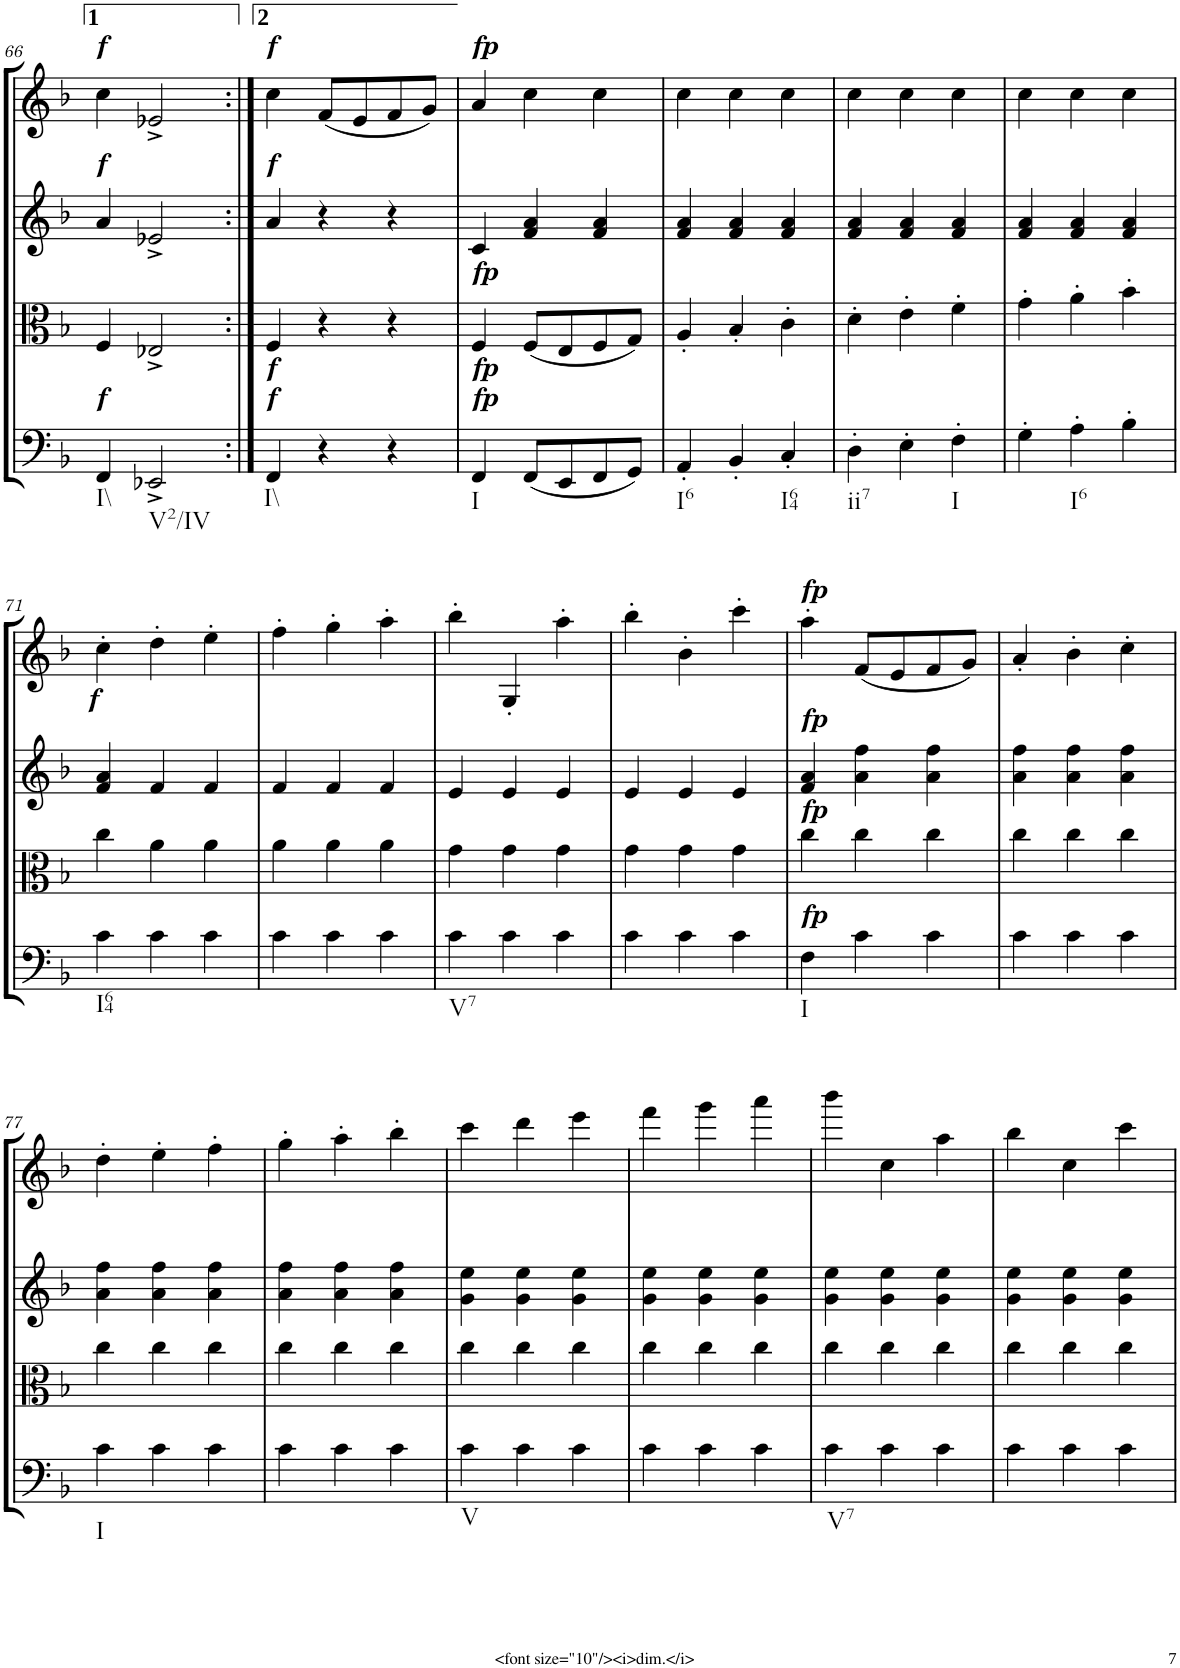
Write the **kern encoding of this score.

**kern	**kern	**kern	**kern
*part4	*part3	*part2	*part1
*staff4	*staff3	*staff2	*staff1
*I"Cello	*I"Viola	*I"2nd Violin	*I"1st Violin
*	*I'Vla	*I'Vln	*I'Vln
!!LO:PB:g=z
*clefF4	*clefC3	*clefG2	*clefG2
*k[b-]	*k[b-]	*k[b-]	*k[b-]
*F:	*F:	*F:	*F:
*M3/4	*M3/4	*M3/4	*M3/4
=66	=66	=66	=66
!	!	!	!LO:TX:a:Bi:t=f
!	!	!LO:TX:a:Bi:t=f	!
!LO:TX:a:Bi:t=f	!	!	!
!LO:TX:b:t=I\\	!	!	!
4FF/	4F/	4a/	4cc\
!LO:TX:b:t=V2/IV	!	!	!
2EE-X^/	2E-X^/	2e-X^/	2e-X^/
=66X1:|!	=66X1:|!	=66X1:|!	=66X1:|!
!	!	!	!LO:TX:a:Bi:t=f
!	!	!LO:TX:a:Bi:t=f	!
!LO:TX:a:Bi:t=f	!	!	!
!LO:TX:a:Bi:t=f	!	!	!
!LO:TX:b:t=I\\	!	!	!
4FF/	4F/	4a/	4cc\
4r	4r	4r	(8f/L
.	.	.	8e/
4r	4r	4r	8f/
.	.	.	8g/J)
=67	=67	=67	=67
!	!	!	!LO:TX:a:Bi:t=fp
!	!LO:TX:a:Bi:t=fp	!	!
!LO:TX:a:Bi:t=fp	!	!	!
!LO:TX:a:Bi:t=fp	!	!	!
!LO:TX:b:t=I	!	!	!
4FF/	4F/	4c/	4a/
(8FF/L	(8F/L	4f/ 4a/	4cc\
8EE/	8E/	.	.
8FF/	8F/	4f/ 4a/	4cc\
8GG/J)	8G/J)	.	.
=68	=68	=68	=68
!LO:TX:b:t=I6	!	!	!
4AA'/	4A'/	4f/ 4a/	4cc\
4BB-'/	4B-'/	4f/ 4a/	4cc\
!LO:TX:b:t=I64	!	!	!
4C'/	4c'\	4f/ 4a/	4cc\
=69	=69	=69	=69
!LO:TX:b:t=ii7	!	!	!
4D'\	4d'\	4f/ 4a/	4cc\
4E'\	4e'\	4f/ 4a/	4cc\
!LO:TX:b:t=I	!	!	!
4F'\	4f'\	4f/ 4a/	4cc\
=70	=70	=70	=70
4G'\	4g'\	4f/ 4a/	4cc\
!LO:TX:b:t=I6	!	!	!
4A'\	4a'\	4f/ 4a/	4cc\
4B-'\	4b-'\	4f/ 4a/	4cc\
!!LO:LB:g=z
=71	=71	=71	=71
!	!	!	!LO:TX:b:Bi:t=f
!LO:TX:b:t=I64	!	!	!
4c\	4cc\	4f/ 4a/	4cc'\
4c\	4a\	4f/	4dd'\
4c\	4a\	4f/	4ee'\
=72	=72	=72	=72
4c\	4a\	4f/	4ff'\
4c\	4a\	4f/	4gg'\
4c\	4a\	4f/	4aa'\
=73	=73	=73	=73
!LO:TX:b:t=V7	!	!	!
4c\	4g\	4e/	4bb-'\
4c\	4g\	4e/	4G'/
4c\	4g\	4e/	4aa'\
=74	=74	=74	=74
4c\	4g\	4e/	4bb-'\
4c\	4g\	4e/	4b-'\
4c\	4g\	4e/	4ccc'\
=75	=75	=75	=75
!	!	!	!LO:TX:a:Bi:t=fp
!	!	!LO:TX:a:Bi:t=fp	!
!	!LO:TX:a:Bi:t=fp	!	!
!LO:TX:a:Bi:t=fp	!	!	!
!LO:TX:b:t=I	!	!	!
4F\	4cc\	4f/ 4a/	4aa'\
4c\	4cc\	4a\ 4ff\	(8f/L
.	.	.	8e/
4c\	4cc\	4a\ 4ff\	8f/
.	.	.	8g/J)
=76	=76	=76	=76
4c\	4cc\	4a\ 4ff\	4a'/
4c\	4cc\	4a\ 4ff\	4b-'\
4c\	4cc\	4a\ 4ff\	4cc'\
!!LO:LB:g=z
=77	=77	=77	=77
!LO:TX:b:t=I	!	!	!
4c\	4cc\	4a\ 4ff\	4dd'\
4c\	4cc\	4a\ 4ff\	4ee'\
4c\	4cc\	4a\ 4ff\	4ff'\
=78	=78	=78	=78
4c\	4cc\	4a\ 4ff\	4gg'\
4c\	4cc\	4a\ 4ff\	4aa'\
4c\	4cc\	4a\ 4ff\	4bb-'\
=79	=79	=79	=79
!LO:TX:b:t=V	!	!	!
4c\	4cc\	4g\ 4ee\	4ccc\
4c\	4cc\	4g\ 4ee\	4ddd\
4c\	4cc\	4g\ 4ee\	4eee\
=80	=80	=80	=80
4c\	4cc\	4g\ 4ee\	4fff\
4c\	4cc\	4g\ 4ee\	4ggg\
4c\	4cc\	4g\ 4ee\	4aaa\
=81	=81	=81	=81
!LO:TX:b:t=V7	!	!	!
4c\	4cc\	4g\ 4ee\	4bbb-\
4c\	4cc\	4g\ 4ee\	4cc\
4c\	4cc\	4g\ 4ee\	4aa\
=82	=82	=82	=82
4c\	4cc\	4g\ 4ee\	4bb-\
4c\	4cc\	4g\ 4ee\	4cc\
4c\	4cc\	4g\ 4ee\	4ccc\
=	=	=	=
*-	*-	*-	*-
